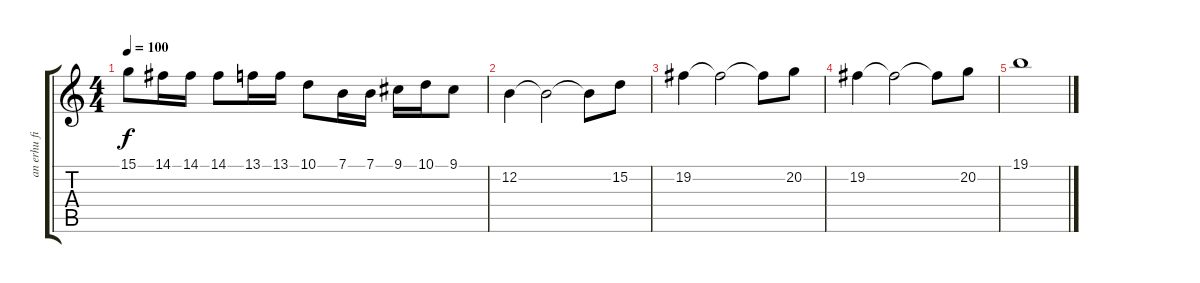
\track ("an erhu fiddle" "an erhu fi") {instrument stringensemble1}
\staff {score tabs}
\tuning (E4 B3 G3 D3 A2 E2) {hide}
\ts (4 4)
\tempo 100
\clef g2
\ks c
15.1.8{dy f} 14.1.16 14.1.16 14.1.8 13.1.16 13.1.16 10.1.8 7.1.16 7.1.16 9.1.16 10.1.16 9.1.8 |
12.2.4 12.2{t}.2 12.2{t}.8 15.2.8 |
19.2.4 19.2{t}.2 19.2{t}.8 20.2.8 |
19.2.4 19.2{t}.2 19.2{t}.8 20.2.8 |
19.1.1
